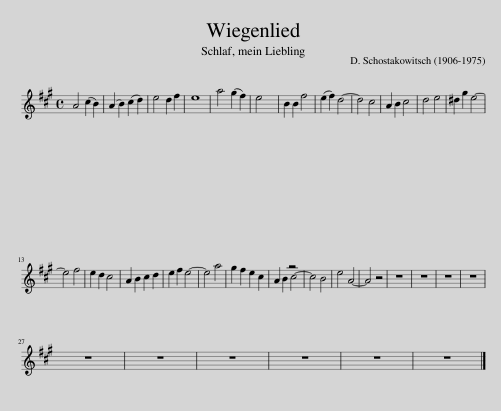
X:1
L:1/8
M:4/4
I:linebreak $
K:A
V:1 treble
V:1
 A4 (c2 B2) | (A2 B2) (c2 d2) | e4 d2 f2 | e8 | a4 (g2 f2) | %5
 e4 z4 | B2 B2 f4 | (e2 f2) d4- | d4 c4 | A2 B2 c4 | %10
 d4 e4 | ^d2 g2 e4- |$ e4 f4 | e2 d2 c4 | A2 B2 c2 d2 | %15
 e2 f2 e4- | e4 a4 | g2 f2 e2 c2 | A2 B2 c4- | c4 B4 | %20
 e4 A4- | A4 z4 | z8 | z8 | z8 | %25
 z8 |$ z8 | z8 | z8 | z8 | %30
 z8 | z8 |] %32
